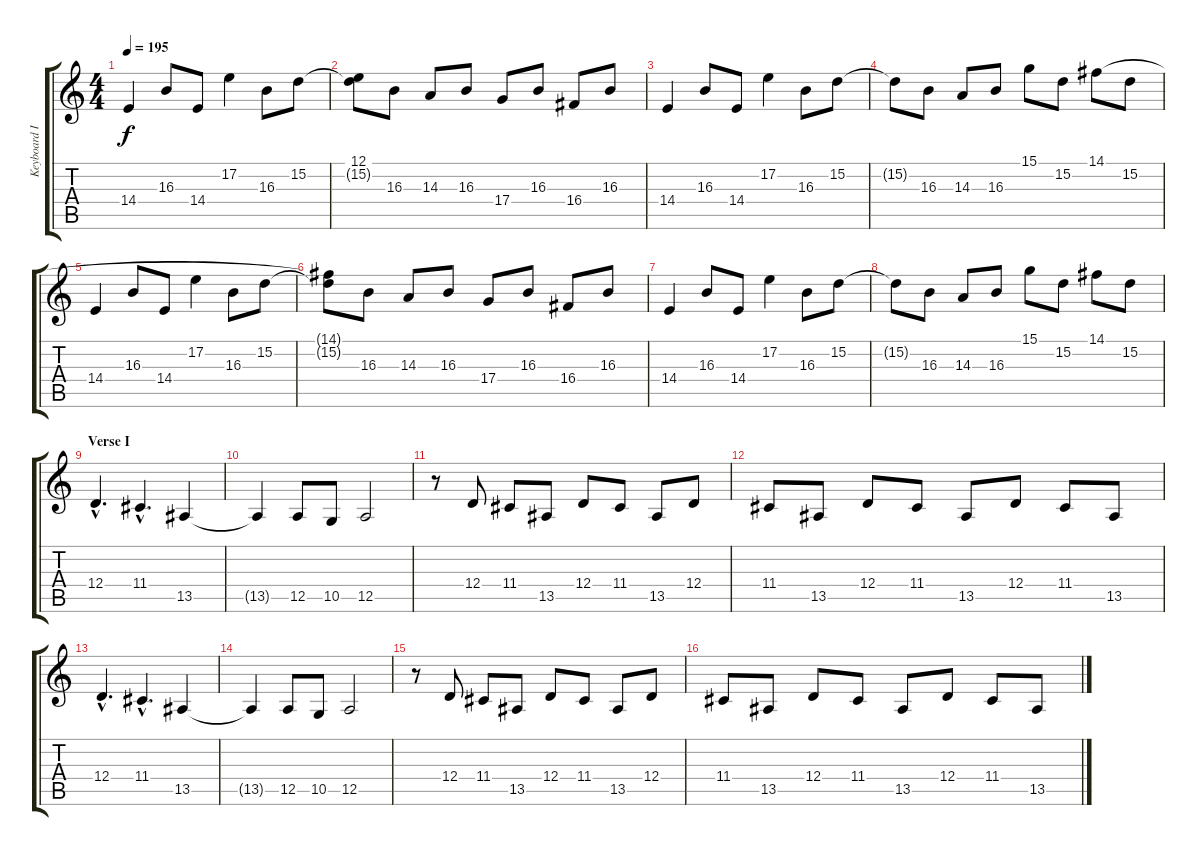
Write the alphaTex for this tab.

\track ("Keyboard II" "Keyboard I") {instrument lead2sawtooth}
\staff {score tabs}
\tuning (E4 B3 G3 D3 A2 D2) {hide}
\ts (4 4)
\tempo 195
\clef g2
\ks c
14.4.4{dy f} 16.3.8 14.4.8 17.2.4 16.3.8 15.2.8 |
(12.1{t} 15.2{t}).8 16.3.8 14.3.8 16.3.8 17.4.8 16.3.8 16.4.8 16.3.8 |
14.4.4 16.3.8 14.4.8 17.2.4 16.3.8 15.2.8 |
15.2{t}.8 16.3.8 14.3.8 16.3.8 15.1.8 15.2.8 14.1.8 15.2.8 |
14.4.4 16.3.8 14.4.8 17.2.4 16.3.8 15.2.8 |
(14.1{t} 15.2{t}).8 16.3.8 14.3.8 16.3.8 17.4.8 16.3.8 16.4.8 16.3.8 |
14.4.4 16.3.8 14.4.8 17.2.4 16.3.8 15.2.8 |
15.2{t}.8 16.3.8 14.3.8 16.3.8 15.1.8 15.2.8 14.1.8 15.2.8 |
\section ("" "Verse I")
12.4{hac}.4{d} 11.4{hac}.4{d} 13.5.4 |
13.5{t}.4 12.5.8 10.5.8 12.5.2 |
r.8 12.4.8 11.4.8 13.5.8 12.4.8 11.4.8 13.5.8 12.4.8 |
11.4.8 13.5.8 12.4.8 11.4.8 13.5.8 12.4.8 11.4.8 13.5.8 |
12.4{hac}.4{d} 11.4{hac}.4{d} 13.5.4 |
13.5{t}.4 12.5.8 10.5.8 12.5.2 |
r.8 12.4.8 11.4.8 13.5.8 12.4.8 11.4.8 13.5.8 12.4.8 |
11.4.8 13.5.8 12.4.8 11.4.8 13.5.8 12.4.8 11.4.8 13.5.8
